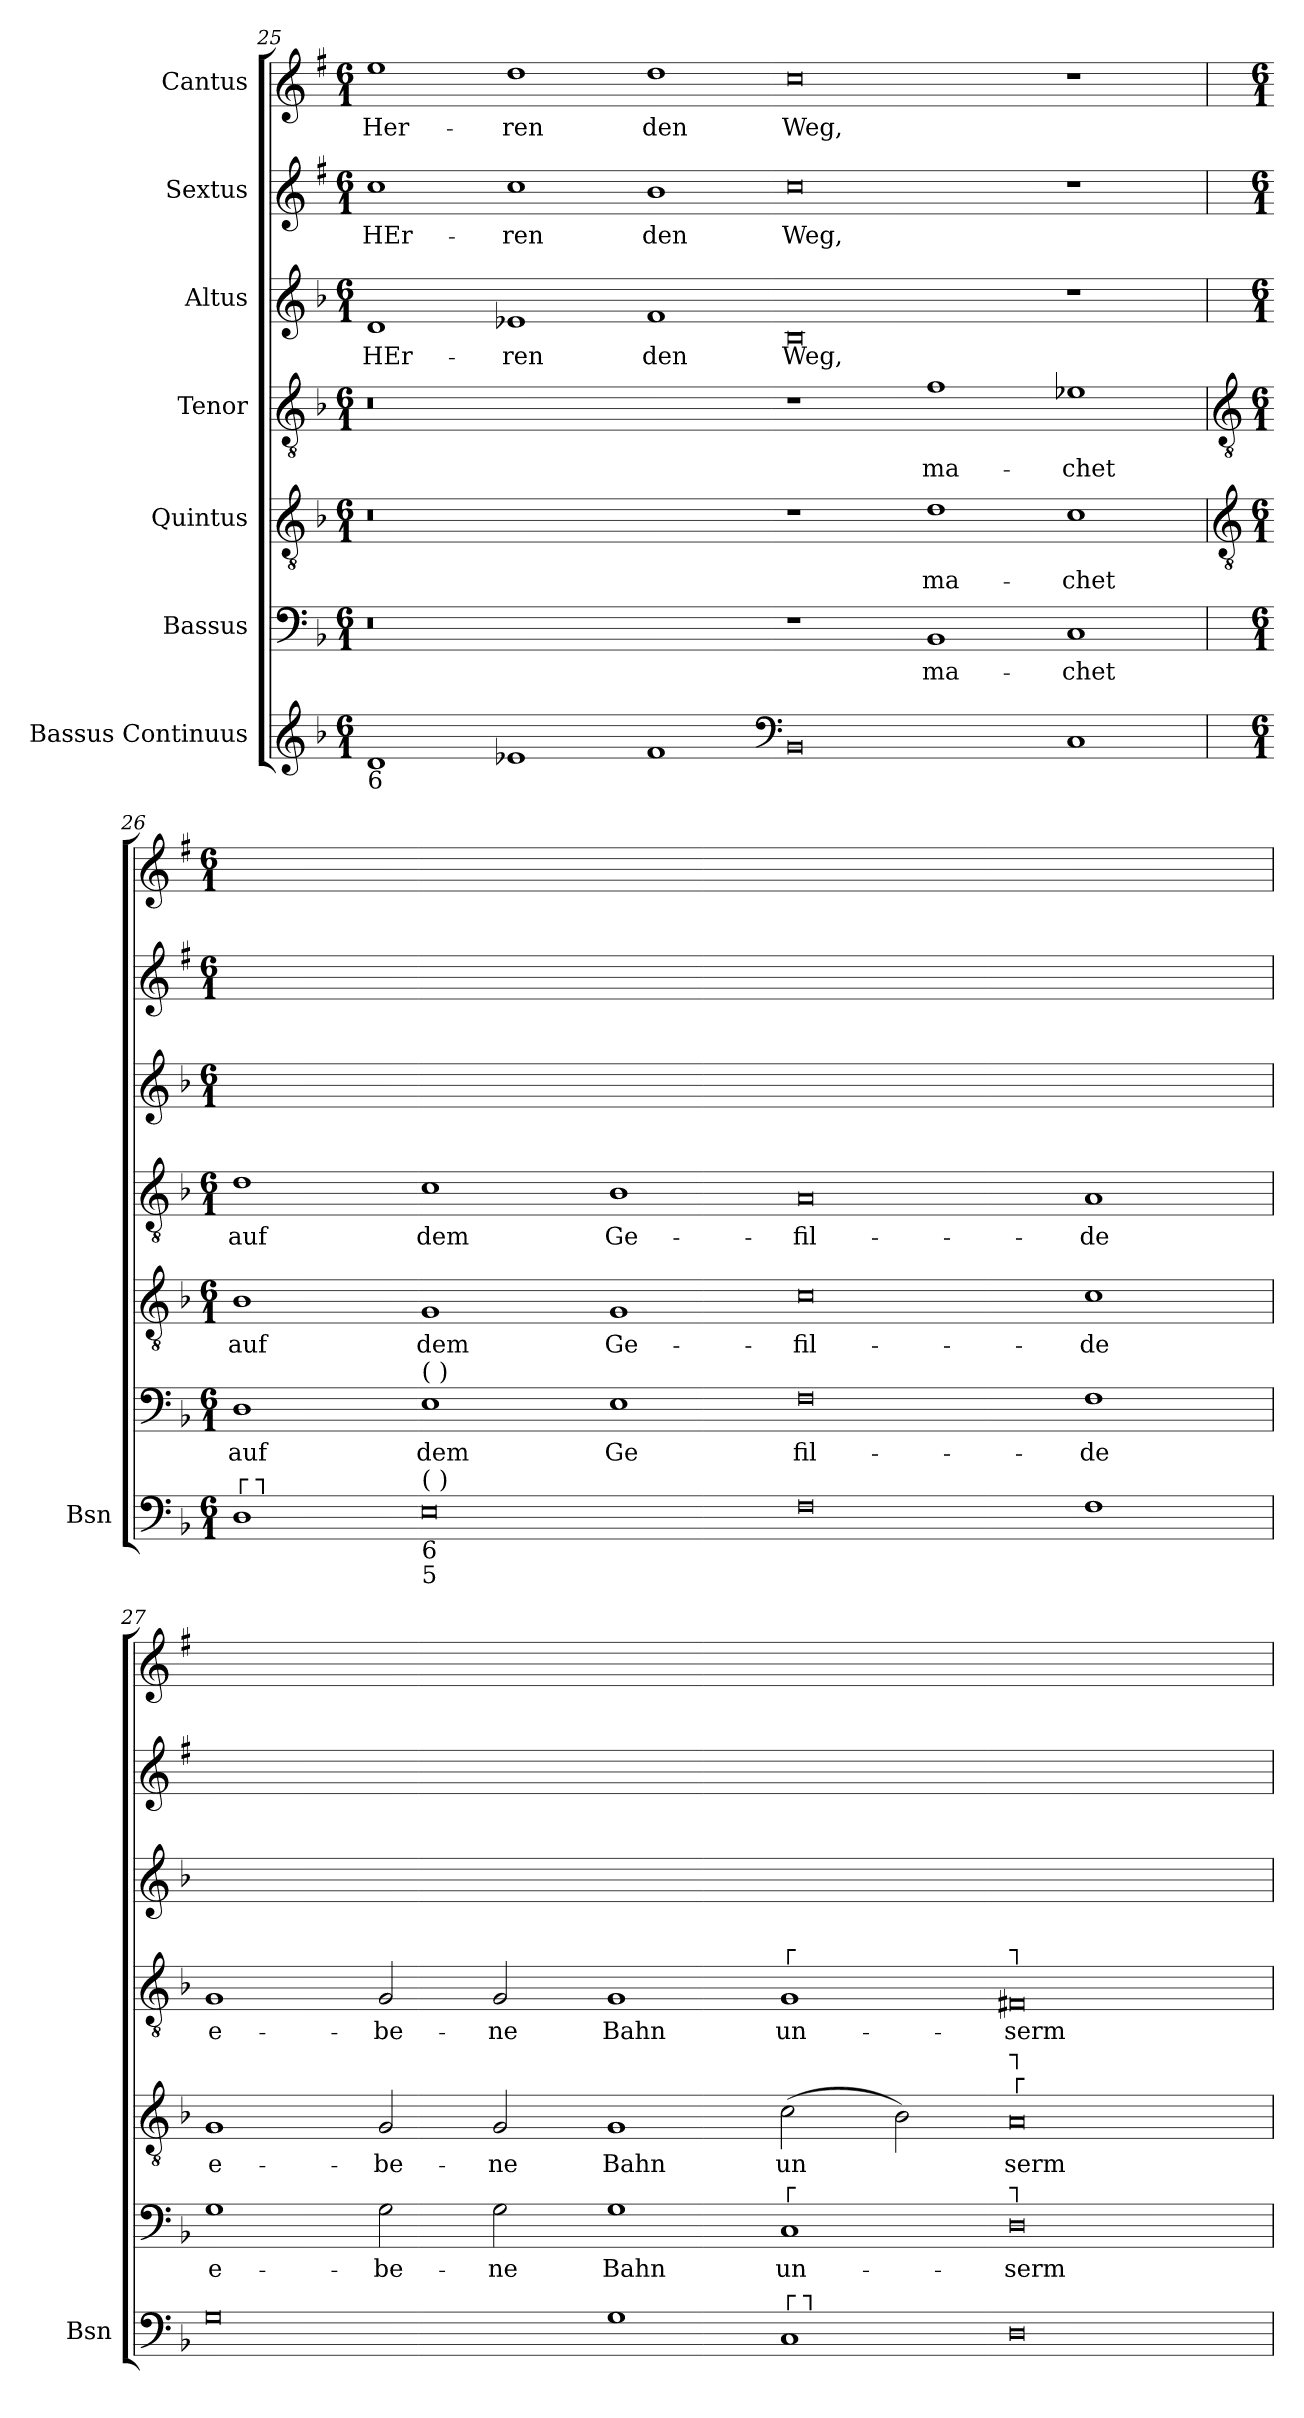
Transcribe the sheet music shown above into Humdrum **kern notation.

**kern	**kern	**text	**kern	**text	**kern	**text	**kern	**text	**kern	**text	**kern	**text
*part7	*part6	*part6	*part5	*part5	*part4	*part4	*part3	*part3	*part2	*part2	*part1	*part1
*staff7	*staff6	*staff6	*staff5	*staff5	*staff4	*staff4	*staff3	*staff3	*staff2	*staff2	*staff1	*staff1
*I"Bassus Continuus	*I"Bassus	*	*I"Quintus	*	*I"Tenor	*	*I"Altus	*	*I"Sextus	*	*I"Cantus	*
*I'Bsn	*	*	*	*	*	*	*	*	*	*	*	*
*clefG2	*clefF4	*	*clefGv2	*	*clefGv2	*	*clefG2	*	*clefG2	*	*clefG2	*
*	*	*	*	*	*	*	*	*	*ITrd1c2	*	*ITrd1c2	*
*k[b-]	*k[b-]	*	*k[b-]	*	*k[b-]	*	*k[b-]	*	*k[b-]	*	*k[b-]	*
*F:	*F:	*	*F:	*	*F:	*	*F:	*	*F:	*	*F:	*
*M6/1	*M6/1	*	*M6/1	*	*M6/1	*	*M6/1	*	*M6/1	*	*M6/1	*
=25	=25	=25	=25	=25	=25	=25	=25	=25	=25	=25	=25	=25
!LO:TX:b:t=6	!	!	!	!	!	!	!	!	!	!	!	!
!	!	!	!	!	!	!	!	!LO:LY:b	!	!LO:LY:b	!	!LO:LY:b
1d	0.r	.	0.r	.	0.r	.	1d	HEr-	1b-	HEr-	1dd	Her-
!	!	!	!	!	!	!	!	!LO:LY:b	!	!LO:LY:b	!	!LO:LY:b
1e-X	.	.	.	.	.	.	1e-X	-ren	1b-	-ren	1cc	-ren
!	!	!	!	!	!	!	!	!LO:LY:b	!	!LO:LY:b	!	!LO:LY:b
1f	.	.	.	.	.	.	1f	den	1a	den	1cc	den
*clefF4	*	*	*	*	*	*	*	*	*	*	*	*
!	!	!	!	!	!	!	!	!LO:LY:b	!	!LO:LY:b	!	!LO:LY:b
0BB-	1r	.	1r	.	1r	.	0B-	Weg,	0b-	Weg,	0b-	Weg,
!	!	!LO:LY:b	!	!LO:LY:b	!	!LO:LY:b	!	!	!	!	!	!
.	1BB-	ma-	1d	ma-	1f	ma-	.	.	.	.	.	.
!	!	!LO:LY:b	!	!LO:LY:b	!	!LO:LY:b	!	!	!	!	!	!
1C	1C	-chet	1c	-chet	1e-X	-chet	1r	.	1r	.	1r	.
!!LO:LB:g=z
=26	=26	=26	=26	=26	=26	=26	=26	=26	=26	=26	=26	=26
*	*	*	*clefGv2	*	*clefGv2	*	*	*	*	*	*	*
*M6/1	*M6/1	*	*M6/1	*	*M6/1	*	*M6/1	*	*M6/1	*	*M6/1	*
!LO:TX:a:t=┌               ┐	!	!	!	!	!	!	!	!	!	!	!	!
!	!	!LO:LY:b	!	!LO:LY:b	!	!LO:LY:b	!	!	!	!	!	!
1D	1D	auf	1B-	auf	1d	auf	00.ryy	.	00.ryy	.	00.ryy	.
!	!LO:TX:a:t=(  )	!	!	!	!	!	!	!	!	!	!	!
!LO:TX:a:t=(  )	!	!	!	!	!	!	!	!	!	!	!	!
!LO:TX:b:t=6	!	!	!	!	!	!	!	!	!	!	!	!
!LO:TX:b:t=5	!	!	!	!	!	!	!	!	!	!	!	!
!	!	!LO:LY:b	!	!LO:LY:b	!	!LO:LY:b	!	!	!	!	!	!
0E	1E	dem	1G	dem	1c	dem	.	.	.	.	.	.
!	!	!LO:LY:b	!	!LO:LY:b	!	!LO:LY:b	!	!	!	!	!	!
.	1E	Ge	1G	Ge-	1B-	Ge-	.	.	.	.	.	.
!	!	!LO:LY:b	!	!LO:LY:b	!	!LO:LY:b	!	!	!	!	!	!
0F	0F	fil-	0c	-fil-	0A	-fil-	.	.	.	.	.	.
!	!	!LO:LY:b	!	!LO:LY:b	!	!LO:LY:b	!	!	!	!	!	!
1F	1F	-de	1c	-de	1A	-de	.	.	.	.	.	.
=27	=27	=27	=27	=27	=27	=27	=27	=27	=27	=27	=27	=27
!	!	!LO:LY:b	!	!LO:LY:b	!	!LO:LY:b	!	!	!	!	!	!
0G	1G	e-	1G	e-	1G	e-	00.ryy	.	00.ryy	.	00.ryy	.
!	!	!LO:LY:b	!	!LO:LY:b	!	!LO:LY:b	!	!	!	!	!	!
.	2G	-be-	2G	-be-	2G	-be-	.	.	.	.	.	.
!	!	!LO:LY:b	!	!LO:LY:b	!	!LO:LY:b	!	!	!	!	!	!
.	2G	-ne	2G	-ne	2G	-ne	.	.	.	.	.	.
!	!	!LO:LY:b	!	!LO:LY:b	!	!LO:LY:b	!	!	!	!	!	!
1G	1G	Bahn	1G	Bahn	1G	Bahn	.	.	.	.	.	.
!	!	!	!	!	!LO:TX:a:t=┌	!	!	!	!	!	!	!
!	!LO:TX:a:t=┌	!	!	!	!	!	!	!	!	!	!	!
!LO:TX:a:t=┌                  ┐	!	!	!	!	!	!	!	!	!	!	!	!
!	!	!LO:LY:b	!	!LO:LY:b	!	!LO:LY:b	!	!	!	!	!	!
1C	1C	un-	(>2c	un	1G	un-	.	.	.	.	.	.
.	.	.	2B-)	.	.	.	.	.	.	.	.	.
!	!	!	!	!	!LO:TX:a:t=┐	!	!	!	!	!	!	!
!	!	!	!LO:TX:a:t=┌	!	!	!	!	!	!	!	!	!
!	!	!	!LO:TX:a:t=┐	!	!	!	!	!	!	!	!	!
!	!LO:TX:a:t=┐	!	!	!	!	!	!	!	!	!	!	!
!	!	!LO:LY:b	!	!LO:LY:b	!	!LO:LY:b	!	!	!	!	!	!
0D	0D	-serm	0A	serm	0F#X	-serm	.	.	.	.	.	.
=	=	=	=	=	=	=	=	=	=	=	=	=
*-	*-	*-	*-	*-	*-	*-	*-	*-	*-	*-	*-	*-
